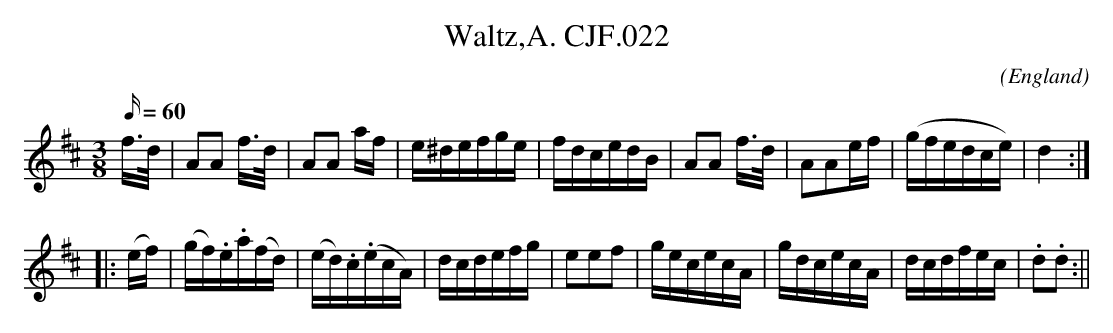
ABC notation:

X:1
T:Waltz,A. CJF.022
M:3/8
L:1/16
Q:60
C:
O:England
K:D
f>d|A2A2 f>d|A2A2 af|e^defge|fdcedB|A2A2 f>d|A2A2ef|\
(gfedce)|d4:|:!(ef)|(gf).e.a(fd)|
(ed).c(.ecA)|dcdefg|e2e2f2|gececA|gdcecA|dcdfec|.d2.d2:||
